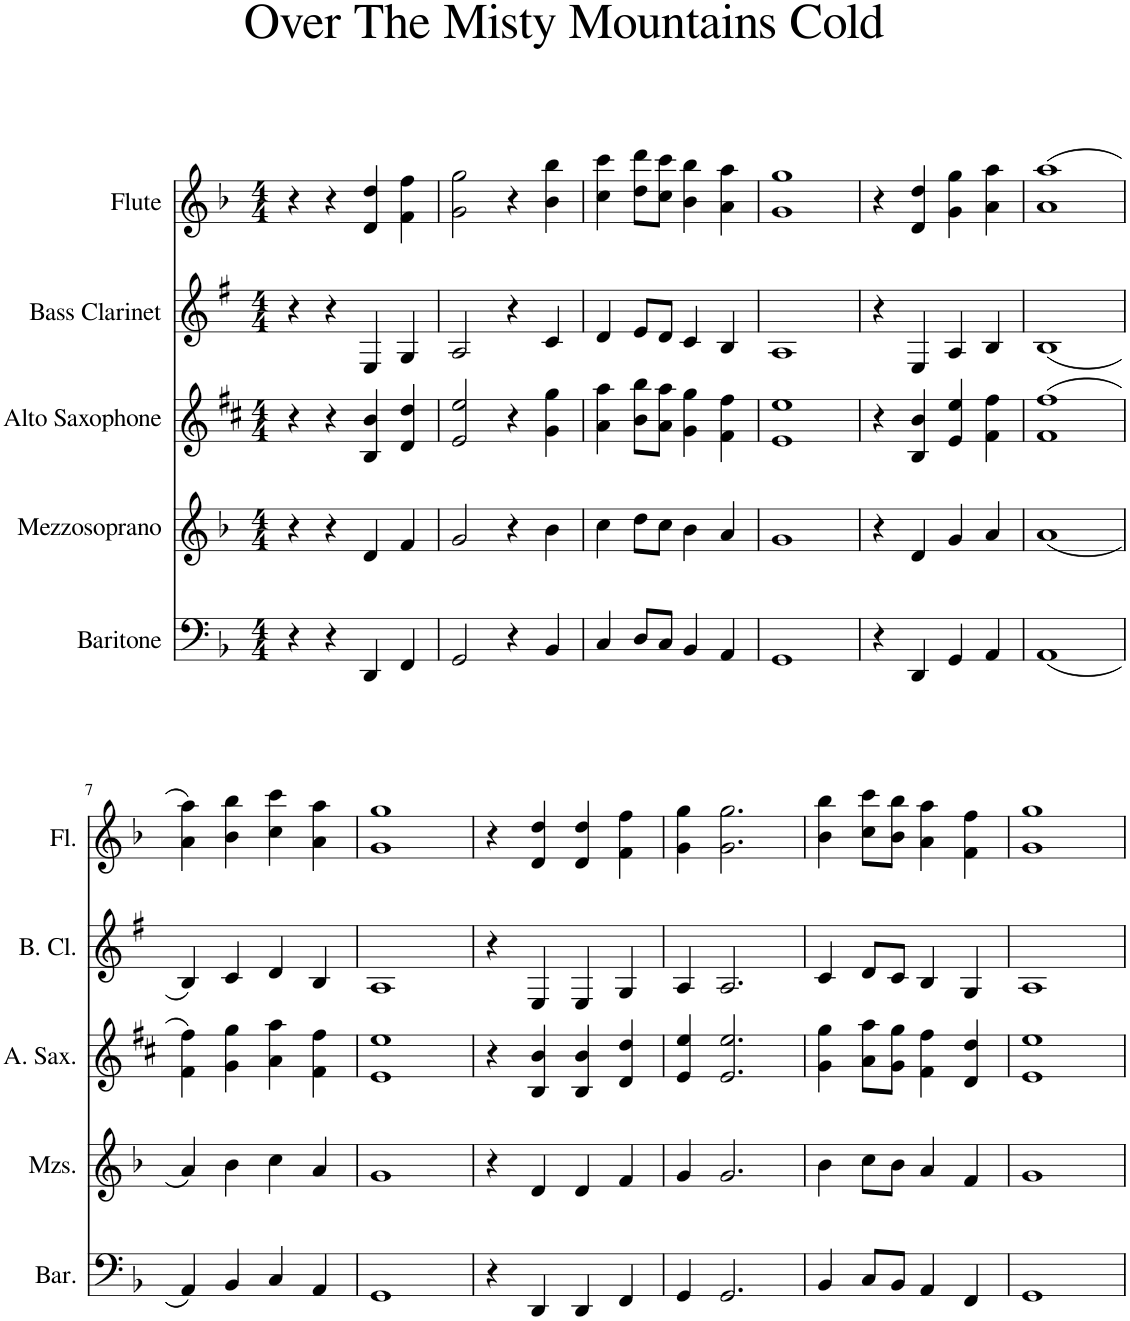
**kern	**kern	**kern	**kern	**kern
*part5	*part4	*part3	*part2	*part1
*staff5	*staff4	*staff3	*staff2	*staff1
*I"Baritone	*I"Mezzosoprano	*I"Alto Saxophone	*I"Bass Clarinet	*I"Flute
*I'Bar.	*I'Mzs.	*I'A. Sax.	*I'B. Cl.	*I'Fl.
*clefF4	*clefG2	*clefG2	*clefG2	*clefG2
*	*	*Trd5c9	*Trd8c14	*
*k[b-]	*k[b-]	*k[f#c#]	*k[f#]	*k[b-]
*M4/4	*M4/4	*M4/4	*M4/4	*M4/4
=1	=1	=1	=1	=1
4r	4r	4r	4r	4r
4r	4r	4r	4r	4r
4DD/	4d/	4B/ 4b/	4E/	4d/ 4dd/
4FF/	4f/	4d/ 4dd/	4G/	4f\ 4ff\
=2	=2	=2	=2	=2
2GG/	2g/	2e/ 2ee/	2A/	2g\ 2gg\
4r	4r	4r	4r	4r
4BB-/	4b-\	4g\ 4gg\	4c/	4b-\ 4bb-\
=3	=3	=3	=3	=3
4C/	4cc\	4a\ 4aa\	4d/	4cc\ 4ccc\
8D/L	8dd\L	8b\ 8bb\L	8e/L	8dd\ 8ddd\L
8C/J	8cc\J	8a\ 8aa\J	8d/J	8cc\ 8ccc\J
4BB-/	4b-\	4g\ 4gg\	4c/	4b-\ 4bb-\
4AA/	4a/	4f#\ 4ff#\	4B/	4a\ 4aa\
=4	=4	=4	=4	=4
1GG	1g	1e 1ee	1A	1g 1gg
=5	=5	=5	=5	=5
4r	4r	4r	4r	4r
4DD/	4d/	4B/ 4b/	4E/	4d/ 4dd/
4GG/	4g/	4e/ 4ee/	4A/	4g\ 4gg\
4AA/	4a/	4f#\ 4ff#\	4B/	4a\ 4aa\
=6	=6	=6	=6	=6
(1AA	(1a	(1f# 1ff#	(1B	(1a 1aa
!!LO:LB:g=z
=7	=7	=7	=7	=7
4AA/)	4a/)	4f#\ 4ff#\)	4B/)	4a\ 4aa\)
4BB-/	4b-\	4g\ 4gg\	4c/	4b-\ 4bb-\
4C/	4cc\	4a\ 4aa\	4d/	4cc\ 4ccc\
4AA/	4a/	4f#\ 4ff#\	4B/	4a\ 4aa\
=8	=8	=8	=8	=8
1GG	1g	1e 1ee	1A	1g 1gg
=9	=9	=9	=9	=9
4r	4r	4r	4r	4r
4DD/	4d/	4B/ 4b/	4E/	4d/ 4dd/
4DD/	4d/	4B/ 4b/	4E/	4d/ 4dd/
4FF/	4f/	4d/ 4dd/	4G/	4f\ 4ff\
=10	=10	=10	=10	=10
4GG/	4g/	4e/ 4ee/	4A/	4g\ 4gg\
2.GG/	2.g/	2.e/ 2.ee/	2.A/	2.g\ 2.gg\
=11	=11	=11	=11	=11
4BB-/	4b-\	4g\ 4gg\	4c/	4b-\ 4bb-\
8C/L	8cc\L	8a\ 8aa\L	8d/L	8cc\ 8ccc\L
8BB-/J	8b-\J	8g\ 8gg\J	8c/J	8b-\ 8bb-\J
4AA/	4a/	4f#\ 4ff#\	4B/	4a\ 4aa\
4FF/	4f/	4d/ 4dd/	4G/	4f\ 4ff\
=12	=12	=12	=12	=12
1GG	1g	1e 1ee	1A	1g 1gg
=	=	=	=	=
*-	*-	*-	*-	*-
